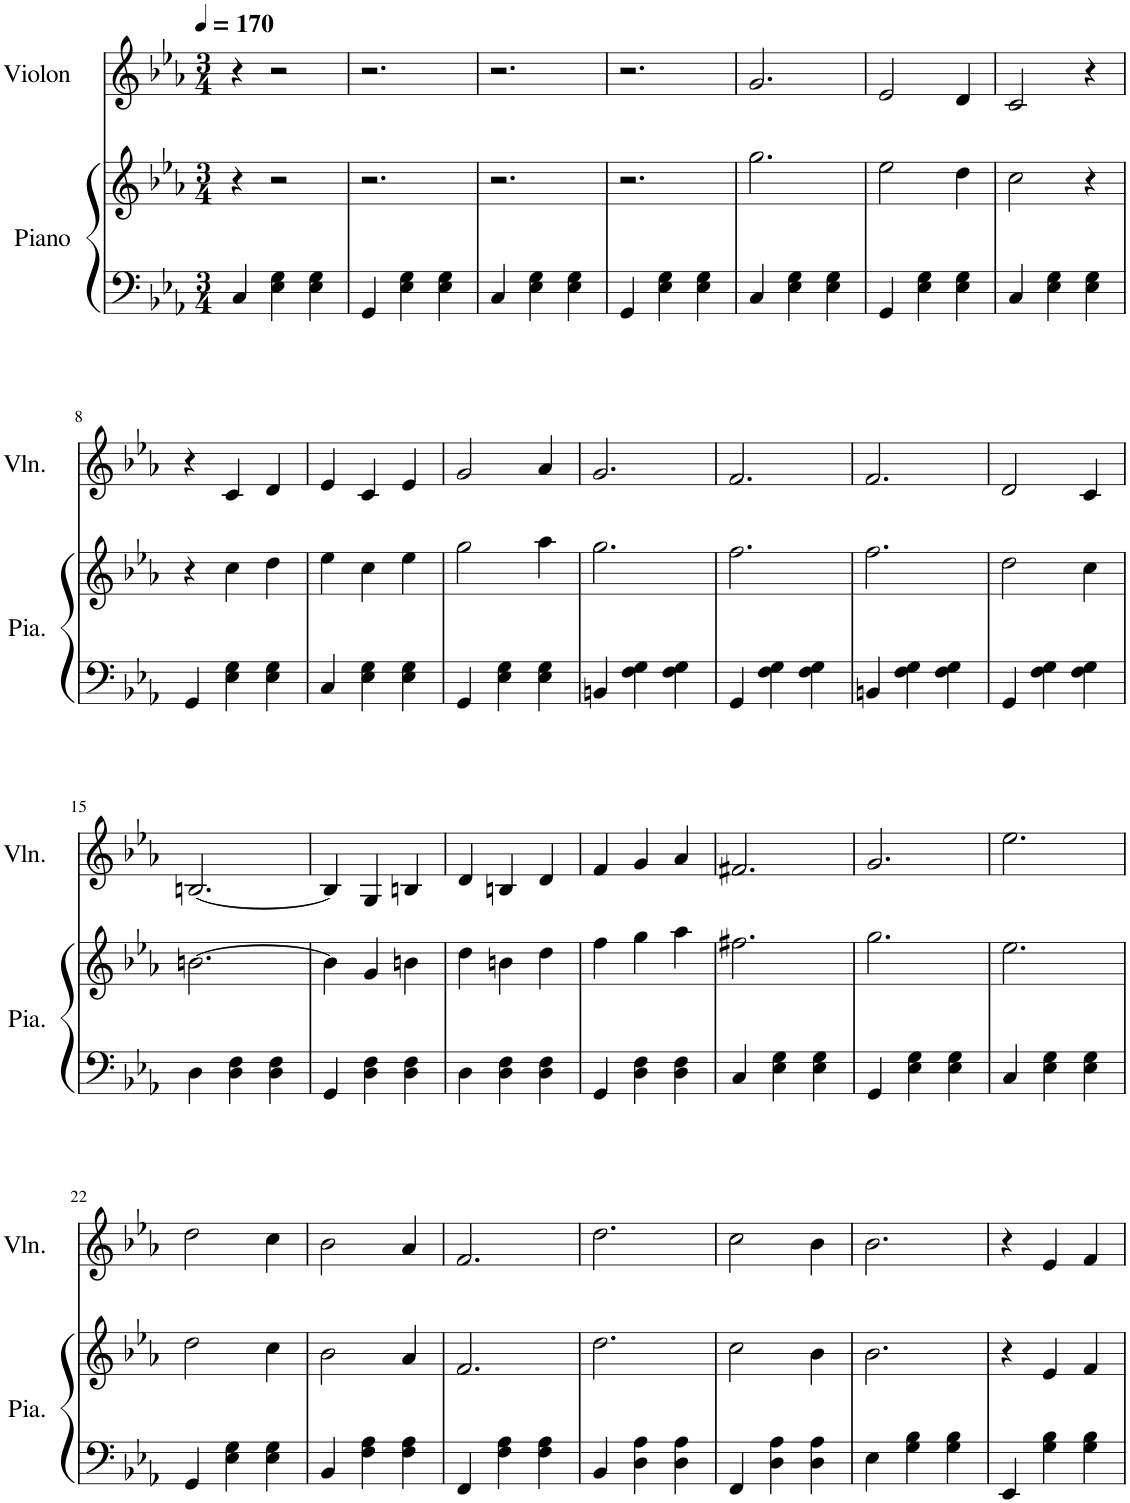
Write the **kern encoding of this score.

**kern	**kern	**kern
*part2	*part2	*part1
*staff3	*staff2	*staff1
*I"Piano	*	*I"Violon
*I'Pia.	*	*I'Vln.
*clefF4	*clefG2	*clefG2
*k[b-e-a-]	*k[b-e-a-]	*k[b-e-a-]
*M3/4	*M3/4	*M3/4
*MM170	*MM170	*MM170
=1	=1	=1
4C/	4r	4r
4E-\ 4G\	2r	2r
4E-\ 4G\	.	.
=2	=2	=2
4GG/	2.r	2.r
4E-\ 4G\	.	.
4E-\ 4G\	.	.
=3	=3	=3
4C/	2.r	2.r
4E-\ 4G\	.	.
4E-\ 4G\	.	.
=4	=4	=4
4GG/	2.r	2.r
4E-\ 4G\	.	.
4E-\ 4G\	.	.
=5	=5	=5
4C/	2.gg\	2.g/
4E-\ 4G\	.	.
4E-\ 4G\	.	.
=6	=6	=6
4GG/	2ee-\	2e-/
4E-\ 4G\	.	.
4E-\ 4G\	4dd\	4d/
=7	=7	=7
4C/	2cc\	2c/
4E-\ 4G\	.	.
4E-\ 4G\	4r	4r
!!LO:LB:g=z
=8	=8	=8
4GG/	4r	4r
4E-\ 4G\	4cc\	4c/
4E-\ 4G\	4dd\	4d/
=9	=9	=9
4C/	4ee-\	4e-/
4E-\ 4G\	4cc\	4c/
4E-\ 4G\	4ee-\	4e-/
=10	=10	=10
4GG/	2gg\	2g/
4E-\ 4G\	.	.
4E-\ 4G\	4aa-\	4a-/
=11	=11	=11
4BBn/	2.gg\	2.g/
4F\ 4G\	.	.
4F\ 4G\	.	.
=12	=12	=12
4GG/	2.ff\	2.f/
4F\ 4G\	.	.
4F\ 4G\	.	.
=13	=13	=13
4BBn/	2.ff\	2.f/
4F\ 4G\	.	.
4F\ 4G\	.	.
=14	=14	=14
4GG/	2dd\	2d/
4F\ 4G\	.	.
4F\ 4G\	4cc\	4c/
!!LO:LB:g=z
=15	=15	=15
4D\	[2.bn\	[2.Bn/
4D\ 4F\	.	.
4D\ 4F\	.	.
=16	=16	=16
4GG/	4b\]	4B/]
4D\ 4F\	4g/	4G/
4D\ 4F\	4bn\	4Bn/
=17	=17	=17
4D\	4dd\	4d/
4D\ 4F\	4bn\	4Bn/
4D\ 4F\	4dd\	4d/
=18	=18	=18
4GG/	4ff\	4f/
4D\ 4F\	4gg\	4g/
4D\ 4F\	4aa-\	4a-/
=19	=19	=19
4C/	2.ff#X\	2.f#X/
4E-\ 4G\	.	.
4E-\ 4G\	.	.
=20	=20	=20
4GG/	2.gg\	2.g/
4E-\ 4G\	.	.
4E-\ 4G\	.	.
=21	=21	=21
4C/	2.ee-\	2.ee-\
4E-\ 4G\	.	.
4E-\ 4G\	.	.
!!LO:LB:g=z
=22	=22	=22
4GG/	2dd\	2dd\
4E-\ 4G\	.	.
4E-\ 4G\	4cc\	4cc\
=23	=23	=23
4BB-/	2b-\	2b-\
4F\ 4A-\	.	.
4F\ 4A-\	4a-/	4a-/
=24	=24	=24
4FF/	2.f/	2.f/
4F\ 4A-\	.	.
4F\ 4A-\	.	.
=25	=25	=25
4BB-/	2.dd\	2.dd\
4D\ 4A-\	.	.
4D\ 4A-\	.	.
=26	=26	=26
4FF/	2cc\	2cc\
4D\ 4A-\	.	.
4D\ 4A-\	4b-\	4b-\
=27	=27	=27
4E-\	2.b-\	2.b-\
4G\ 4B-\	.	.
4G\ 4B-\	.	.
=28	=28	=28
4EE-/	4r	4r
4G\ 4B-\	4e-/	4e-/
4G\ 4B-\	4f/	4f/
=	=	=
*-	*-	*-
